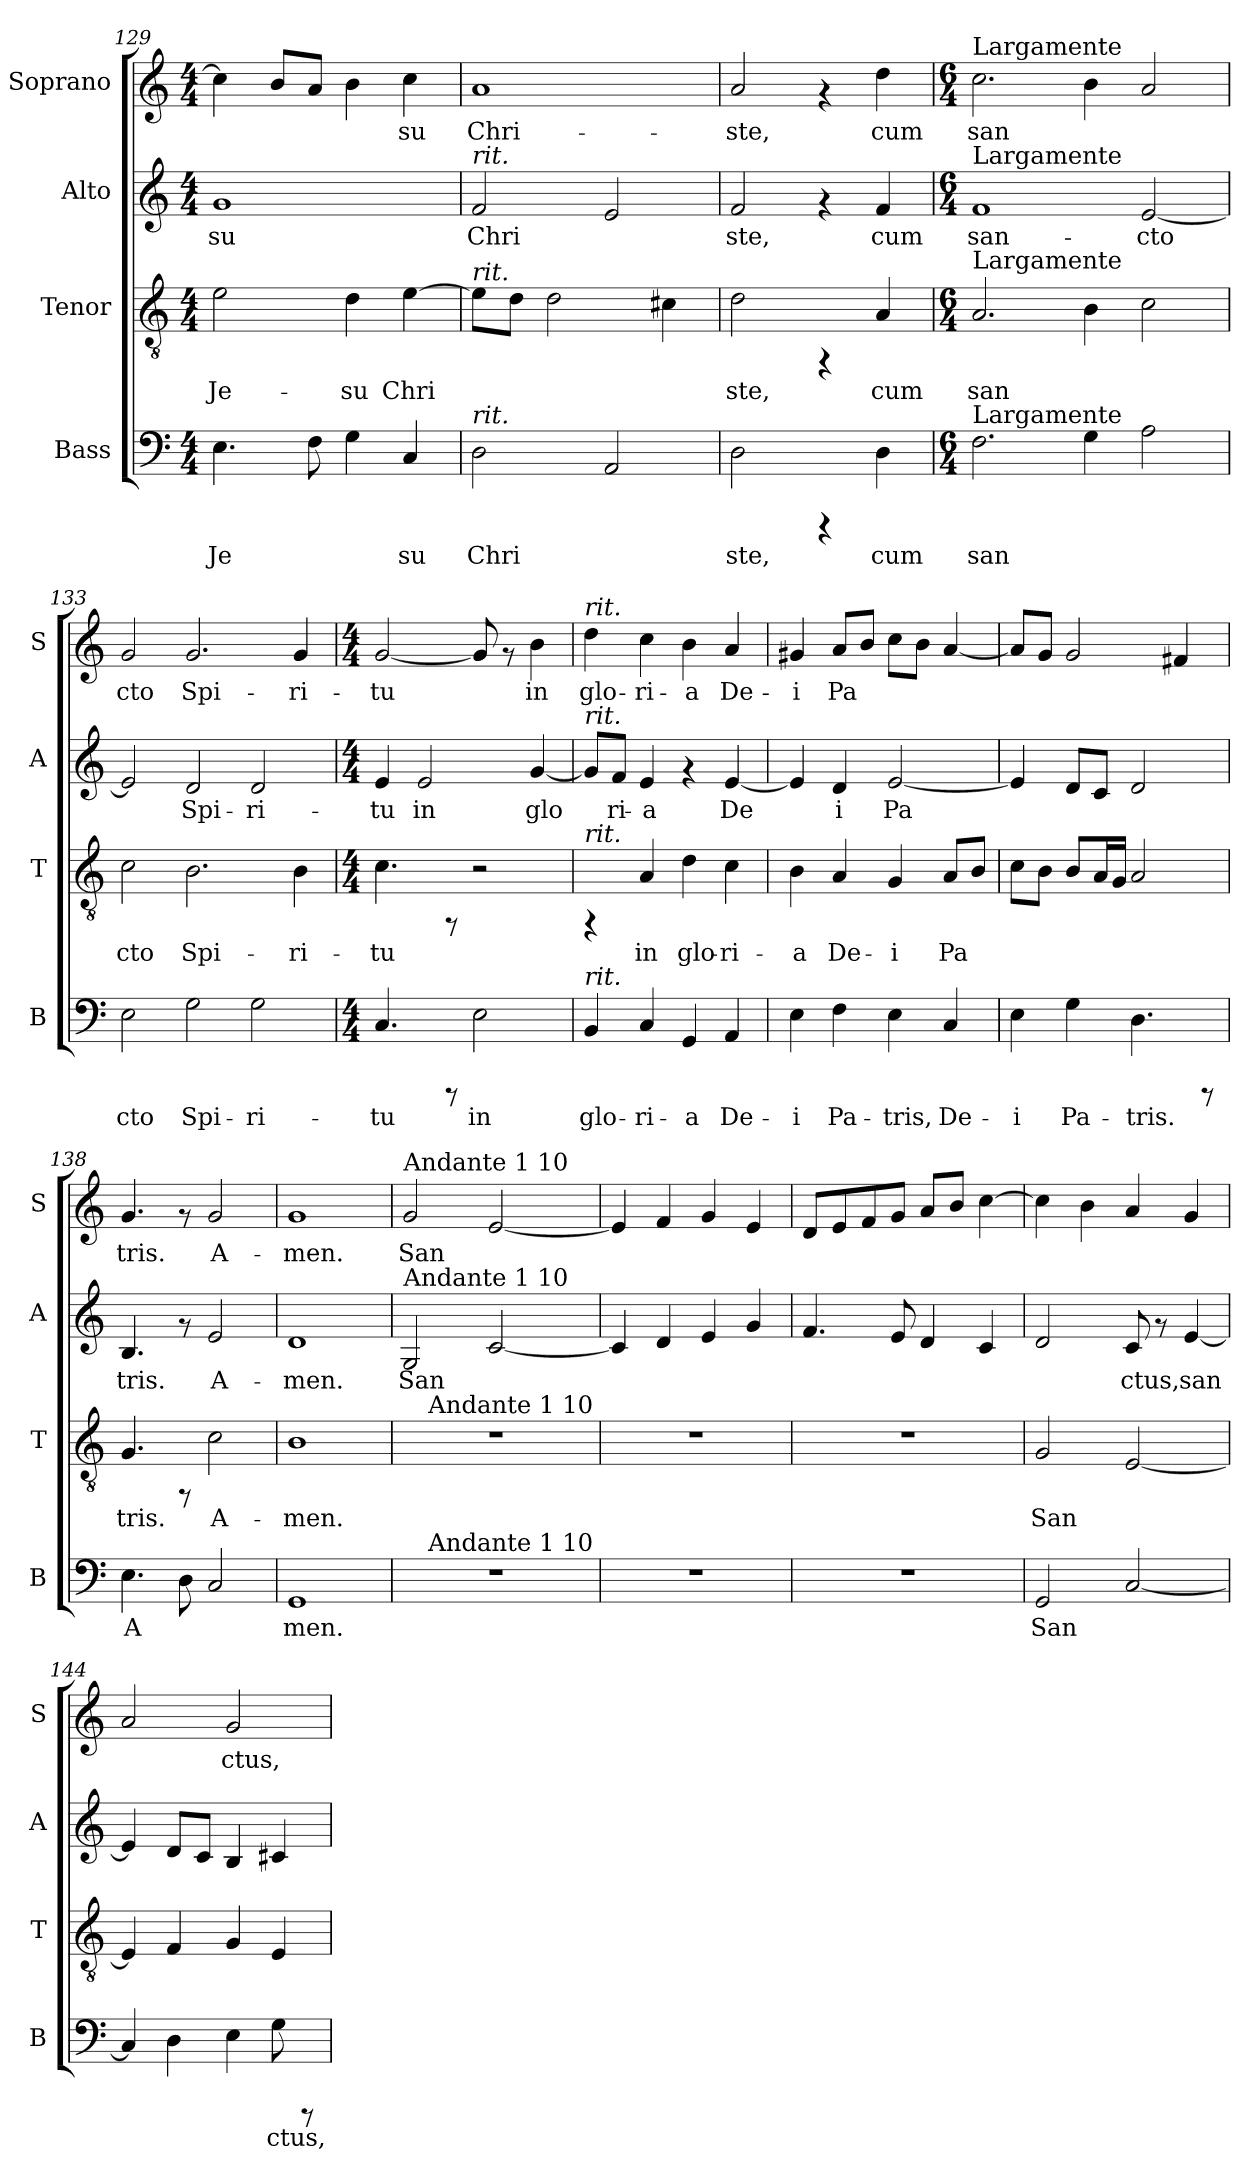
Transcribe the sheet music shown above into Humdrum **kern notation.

**kern	**text	**kern	**text	**kern	**text	**kern	**text
*part4	*part4	*part3	*part3	*part2	*part2	*part1	*part1
*staff4	*staff4	*staff3	*staff3	*staff2	*staff2	*staff1	*staff1
*I"Bass	*	*I"Tenor	*	*I"Alto	*	*I"Soprano	*
*I'B	*	*I'T	*	*I'A	*	*I'S	*
*clefF4	*	*clefGv2	*	*clefG2	*	*clefG2	*
*k[]	*	*k[]	*	*k[]	*	*k[]	*
*C:	*	*C:	*	*C:	*	*C:	*
*M4/4	*	*M4/4	*	*M4/4	*	*M4/4	*
=129	=129	=129	=129	=129	=129	=129	=129
!	!LO:LY:b:cj	!	!LO:LY:b:cj	!	!LO:LY:b:cj	!	!LO:LY:b:cj
4.E\	Je-	2e\	Je-	1g	-su	4cc\]	--
!	!	!	!	!	!	!	!LO:LY:b:cj
.	.	.	.	.	.	8b/L	--
!	!LO:LY:b:cj	!	!	!	!	!	!LO:LY:b:cj
8F\	--	.	.	.	.	8a/J	--
!	!LO:LY:b:cj	!	!LO:LY:b:cj	!	!	!	!LO:LY:b:cj
4G\	--	4d\	-su	.	.	4b\	--
!	!LO:LY:b:cj	!	!LO:LY:b:cj	!	!	!	!LO:LY:b:cj
4C/	-su	[>4e\	Chri-	.	.	4cc\	-su
!!LO:PB:g=z
=130	=130	=130	=130	=130	=130	=130	=130
!	!	!	!	!LO:TX:a:i:t=rit.	!	!	!
!	!	!LO:TX:a:i:t=rit.	!	!	!	!	!
!LO:TX:a:i:t=rit.	!	!	!	!	!	!	!
!	!LO:LY:b:cj	!	!LO:LY:b:cj	!	!LO:LY:b:cj	!	!LO:LY:b:cj
2D\	Chri-	8e\L]	--	2f/	Chri-	1a	Chri-
!	!	!	!LO:LY:b:cj	!	!	!	!
.	.	8d\J	--	.	.	.	.
!	!	!	!LO:LY:b:cj	!	!	!	!
.	.	2d\	--	.	.	.	.
!	!LO:LY:b:cj	!	!	!	!LO:LY:b:cj	!	!
2AA/	--	.	.	2e/	--	.	.
!	!	!	!LO:LY:b:cj	!	!	!	!
.	.	4c#X\	--	.	.	.	.
=131	=131	=131	=131	=131	=131	=131	=131
!	!LO:LY:b:cj	!	!LO:LY:b:cj	!	!LO:LY:b:cj	!	!LO:LY:b:cj
2D\	-ste,	2d\	-ste,	2f/	-ste,	2a/	-ste,
4rCCC	.	4rFF	.	4rf	.	4rf	.
!	!LO:LY:b:cj	!	!LO:LY:b:cj	!	!LO:LY:b:cj	!	!LO:LY:b:cj
4D\	cum	4A/	cum	4f/	cum	4dd\	cum
=132	=132	=132	=132	=132	=132	=132	=132
*M6/4	*	*M6/4	*	*M6/4	*	*M6/4	*
*MM100	*	*MM100	*	*MM100	*	*MM100	*
!	!	!	!	!	!	!LO:TX:a:t=Largamente	!
!	!	!	!	!LO:TX:a:t=Largamente	!	!	!
!	!	!LO:TX:a:t=Largamente	!	!	!	!	!
!LO:TX:a:t=Largamente	!	!	!	!	!	!	!
!	!LO:LY:b:cj	!	!LO:LY:b:cj	!	!LO:LY:b:cj	!	!LO:LY:b:cj
2.F\	san-	2.A/	san-	1f	san-	2.cc\	san-
!	!LO:LY:b:cj	!	!LO:LY:b:cj	!	!	!	!LO:LY:b:cj
4G\	--	4B\	--	.	.	4b\	--
!	!LO:LY:b:cj	!	!LO:LY:b:cj	!	!LO:LY:b:cj	!	!LO:LY:b:cj
2A\	--	2c\	--	[<2e/	-cto-	2a/	--
=133	=133	=133	=133	=133	=133	=133	=133
!	!LO:LY:b:cj	!	!LO:LY:b:cj	!	!LO:LY:b:cj	!	!LO:LY:b:cj
2E\	-cto	2c\	-cto	2e/]	--	2g/	-cto
!	!LO:LY:b:cj	!	!LO:LY:b:cj	!	!LO:LY:b:cj	!	!LO:LY:b:cj
2G\	Spi-	2.B\	Spi-	2d/	-Spi-	2.g/	Spi-
!	!LO:LY:b:cj	!	!	!	!LO:LY:b:cj	!	!
2G\	-ri-	.	.	2d/	-ri-	.	.
!	!	!	!LO:LY:b:cj	!	!	!	!LO:LY:b:cj
.	.	4B\	-ri-	.	.	4g/	-ri-
=134	=134	=134	=134	=134	=134	=134	=134
*M4/4	*	*M4/4	*	*M4/4	*	*M4/4	*
!	!LO:LY:b:cj	!	!LO:LY:b:cj	!	!LO:LY:b:cj	!	!LO:LY:b:cj
4.C/	-tu	4.c\	-tu	4e/	-tu	[<2g/	-tu
!	!	!	!	!	!LO:LY:b:cj	!	!
.	.	.	.	2e/	in	.	.
8rCCC	.	8rFF	.	.	.	.	.
!	!LO:LY:b:cj	!	!	!	!	!	!LO:LY:b:cj
2E\	in	2r	.	.	.	8g/]	.
.	.	.	.	.	.	8rf	.
!	!	!	!	!	!LO:LY:b:cj	!	!LO:LY:b:cj
.	.	.	.	[<4g/	glo-	4b\	in
!!LO:LB:g=z
=135	=135	=135	=135	=135	=135	=135	=135
!	!	!	!	!	!	!LO:TX:a:i:t=rit.	!
!	!	!	!	!LO:TX:a:i:t=rit.	!	!	!
!	!	!LO:TX:a:i:t=rit.	!	!	!	!	!
!LO:TX:a:i:t=rit.	!	!	!	!	!	!	!
!	!LO:LY:b:cj	!	!	!	!LO:LY:b:cj	!	!LO:LY:b:cj
4BB/	glo-	4rFF	.	8g/L]	--	4dd\	glo-
!	!	!	!	!	!LO:LY:b:cj	!	!
.	.	.	.	8f/J	-ri-	.	.
!	!LO:LY:b:cj	!	!LO:LY:b:cj	!	!LO:LY:b:cj	!	!LO:LY:b:cj
4C/	-ri-	4A/	in	4e/	-a	4cc\	-ri-
!	!LO:LY:b:cj	!	!LO:LY:b:cj	!	!	!	!LO:LY:b:cj
4GG/	-a	4d\	glo-	4rf	.	4b\	-a
!	!LO:LY:b:cj	!	!LO:LY:b:cj	!	!LO:LY:b:cj	!	!LO:LY:b:cj
4AA/	De-	4c\	-ri-	[<4e/	De-	4a/	De-
=136	=136	=136	=136	=136	=136	=136	=136
!	!LO:LY:b:cj	!	!LO:LY:b:cj	!	!LO:LY:b:cj	!	!LO:LY:b:cj
4E\	-i	4B\	-a	4e/]	--	4g#X/	-i
!	!LO:LY:b:cj	!	!LO:LY:b:cj	!	!LO:LY:b:cj	!	!LO:LY:b:cj
4F\	Pa-	4A/	De-	4d/	-i	8a/L	Pa-
!	!	!	!	!	!	!	!LO:LY:b:cj
.	.	.	.	.	.	8b/J	--
!	!LO:LY:b:cj	!	!LO:LY:b:cj	!	!LO:LY:b:cj	!	!LO:LY:b:cj
4E\	-tris,	4G/	-i	[<2e/	Pa-	8cc\L	--
!	!	!	!	!	!	!	!LO:LY:b:cj
.	.	.	.	.	.	8b\J	--
!	!LO:LY:b:cj	!	!LO:LY:b:cj	!	!	!	!LO:LY:b:cj
4C/	De-	8A/L	Pa-	.	.	[<4a/	--
!	!	!	!LO:LY:b:cj	!	!	!	!
.	.	8B/J	--	.	.	.	.
=137	=137	=137	=137	=137	=137	=137	=137
!	!LO:LY:b:cj	!	!LO:LY:b:cj	!	!LO:LY:b:cj	!	!LO:LY:b:cj
4E\	-i	8c\L	--	4e/]	--	8a/L]	--
!	!	!	!LO:LY:b:cj	!	!	!	!LO:LY:b:cj
.	.	8B\J	--	.	.	8g/J	--
!	!LO:LY:b:cj	!	!LO:LY:b:cj	!	!LO:LY:b:cj	!	!LO:LY:b:cj
4G\	Pa-	8B/L	--	8d/L	--	2g/	--
!	!	!	!LO:LY:b:cj	!	!LO:LY:b:cj	!	!
.	.	16A/	--	8c/J	--	.	.
!	!	!	!LO:LY:b:cj	!	!	!	!
.	.	16G/J	--	.	.	.	.
!	!LO:LY:b:cj	!	!LO:LY:b:cj	!	!LO:LY:b:cj	!	!
4.D\	-tris.	2A/	--	2d/	--	.	.
!	!	!	!	!	!	!	!LO:LY:b:cj
.	.	.	.	.	.	4f#X/	--
8rCCC	.	.	.	.	.	.	.
=138	=138	=138	=138	=138	=138	=138	=138
!	!LO:LY:b:cj	!	!LO:LY:b:cj	!	!LO:LY:b:cj	!	!LO:LY:b:cj
4.E\	A-	4.G/	-tris.	4.B/	-tris.	4.g/	-tris.
!	!LO:LY:b:cj	!	!	!	!	!	!
8D\	--	8rFF	.	8rf	.	8rf	.
!	!LO:LY:b:cj	!	!LO:LY:b:cj	!	!LO:LY:b:cj	!	!LO:LY:b:cj
2C/	--	2c\	A-	2e/	A-	2g/	A-
=139	=139	=139	=139	=139	=139	=139	=139
!	!LO:LY:b:cj	!	!LO:LY:b:cj	!	!LO:LY:b:cj	!	!LO:LY:b:cj
1GG	-men.	1B	-men.	1d	-men.	1g	-men.
!!LO:PB:g=z
=140!	=140!	=140!	=140!	=140!	=140!	=140!	=140!
!	!	!	!	!	!	!LO:TX:a:t=Andante 1 10	!
!	!	!	!	!LO:TX:a:t=Andante 1 10	!	!	!
!	!	!	!	!	!LO:LY:b:cj	!	!LO:LY:b:cj
*^	*	*^	*	*	*	*	*
1r	16.ryy	.	1r	16.ryy	.	2G/	San-	2g/	San-
!	!	!	!	!LO:TX:a:t=Andante 1 10	!	!	!	!	!
!	!LO:TX:a:t=Andante 1 10	!	!	!	!	!	!	!	!
.	2ryy	.	.	2ryy	.	.	.	.	.
!	!	!	!	!	!	!	!LO:LY:b:cj	!	!LO:LY:b:cj
.	.	.	.	.	.	[<2c/	--	[<2e/	--
.	4ryy	.	.	4ryy	.	.	.	.	.
.	8ryy	.	.	8ryy	.	.	.	.	.
.	32ryy	.	.	32ryy	.	.	.	.	.
=141	=141	=141	=141	=141	=141	=141	=141	=141	=141
!	!	!	!	!	!	!	!LO:LY:b:cj	!	!LO:LY:b:cj
*v	*v	*	*	*	*	*	*	*	*
*	*	*v	*v	*	*	*	*	*
1r	.	1r	.	4c/]	--	4e/]	--
!	!	!	!	!	!LO:LY:b:cj	!	!LO:LY:b:cj
.	.	.	.	4d/	--	4f/	--
!	!	!	!	!	!LO:LY:b:cj	!	!LO:LY:b:cj
.	.	.	.	4e/	--	4g/	--
!	!	!	!	!	!LO:LY:b:cj	!	!LO:LY:b:cj
.	.	.	.	4g/	--	4e/	--
=142	=142	=142	=142	=142	=142	=142	=142
!	!	!	!	!	!LO:LY:b:cj	!	!LO:LY:b:cj
1r	.	1r	.	4.f/	--	8d/L	--
!	!	!	!	!	!	!	!LO:LY:b:cj
.	.	.	.	.	.	8e/	--
!	!	!	!	!	!	!	!LO:LY:b:cj
.	.	.	.	.	.	8f/	--
!	!	!	!	!	!LO:LY:b:cj	!	!LO:LY:b:cj
.	.	.	.	8e/	--	8g/J	--
!	!	!	!	!	!LO:LY:b:cj	!	!LO:LY:b:cj
.	.	.	.	4d/	--	8a/L	--
!	!	!	!	!	!	!	!LO:LY:b:cj
.	.	.	.	.	.	8b/J	--
!	!	!	!	!	!LO:LY:b:cj	!	!LO:LY:b:cj
.	.	.	.	4c/	--	[>4cc\	--
=143	=143	=143	=143	=143	=143	=143	=143
!	!LO:LY:b:cj	!	!LO:LY:b:cj	!	!LO:LY:b:cj	!	!LO:LY:b:cj
2GG/	San-	2G/	San-	2d/	--	4cc\]	--
!	!	!	!	!	!	!	!LO:LY:b:cj
.	.	.	.	.	.	4b\	--
!	!LO:LY:b:cj	!	!LO:LY:b:cj	!	!LO:LY:b:cj	!	!LO:LY:b:cj
[<2C/	--	[<2E/	--	8c/	-ctus,	4a/	--
.	.	.	.	8rf	.	.	.
!	!	!	!	!	!LO:LY:b:cj	!	!LO:LY:b:cj
.	.	.	.	[<4e/	san-	4g/	--
=144	=144	=144	=144	=144	=144	=144	=144
!	!LO:LY:b:cj	!	!LO:LY:b:cj	!	!LO:LY:b:cj	!	!LO:LY:b:cj
4C/]	--	4E/]	--	4e/]	--	2a/	--
!	!LO:LY:b:cj	!	!LO:LY:b:cj	!	!LO:LY:b:cj	!	!
4D\	--	4F/	--	8d/L	--	.	.
!	!	!	!	!	!LO:LY:b:cj	!	!
.	.	.	.	8c/J	--	.	.
!	!LO:LY:b:cj	!	!LO:LY:b:cj	!	!LO:LY:b:cj	!	!LO:LY:b:cj
4E\	--	4G/	--	4B/	--	2g/	-ctus,
!	!LO:LY:b:cj	!	!LO:LY:b:cj	!	!LO:LY:b:cj	!	!
8G\	-ctus,	4E/	--	4c#X/	--	.	.
8rCCC	.	.	.	.	.	.	.
=	=	=	=	=	=	=	=
*-	*-	*-	*-	*-	*-	*-	*-
